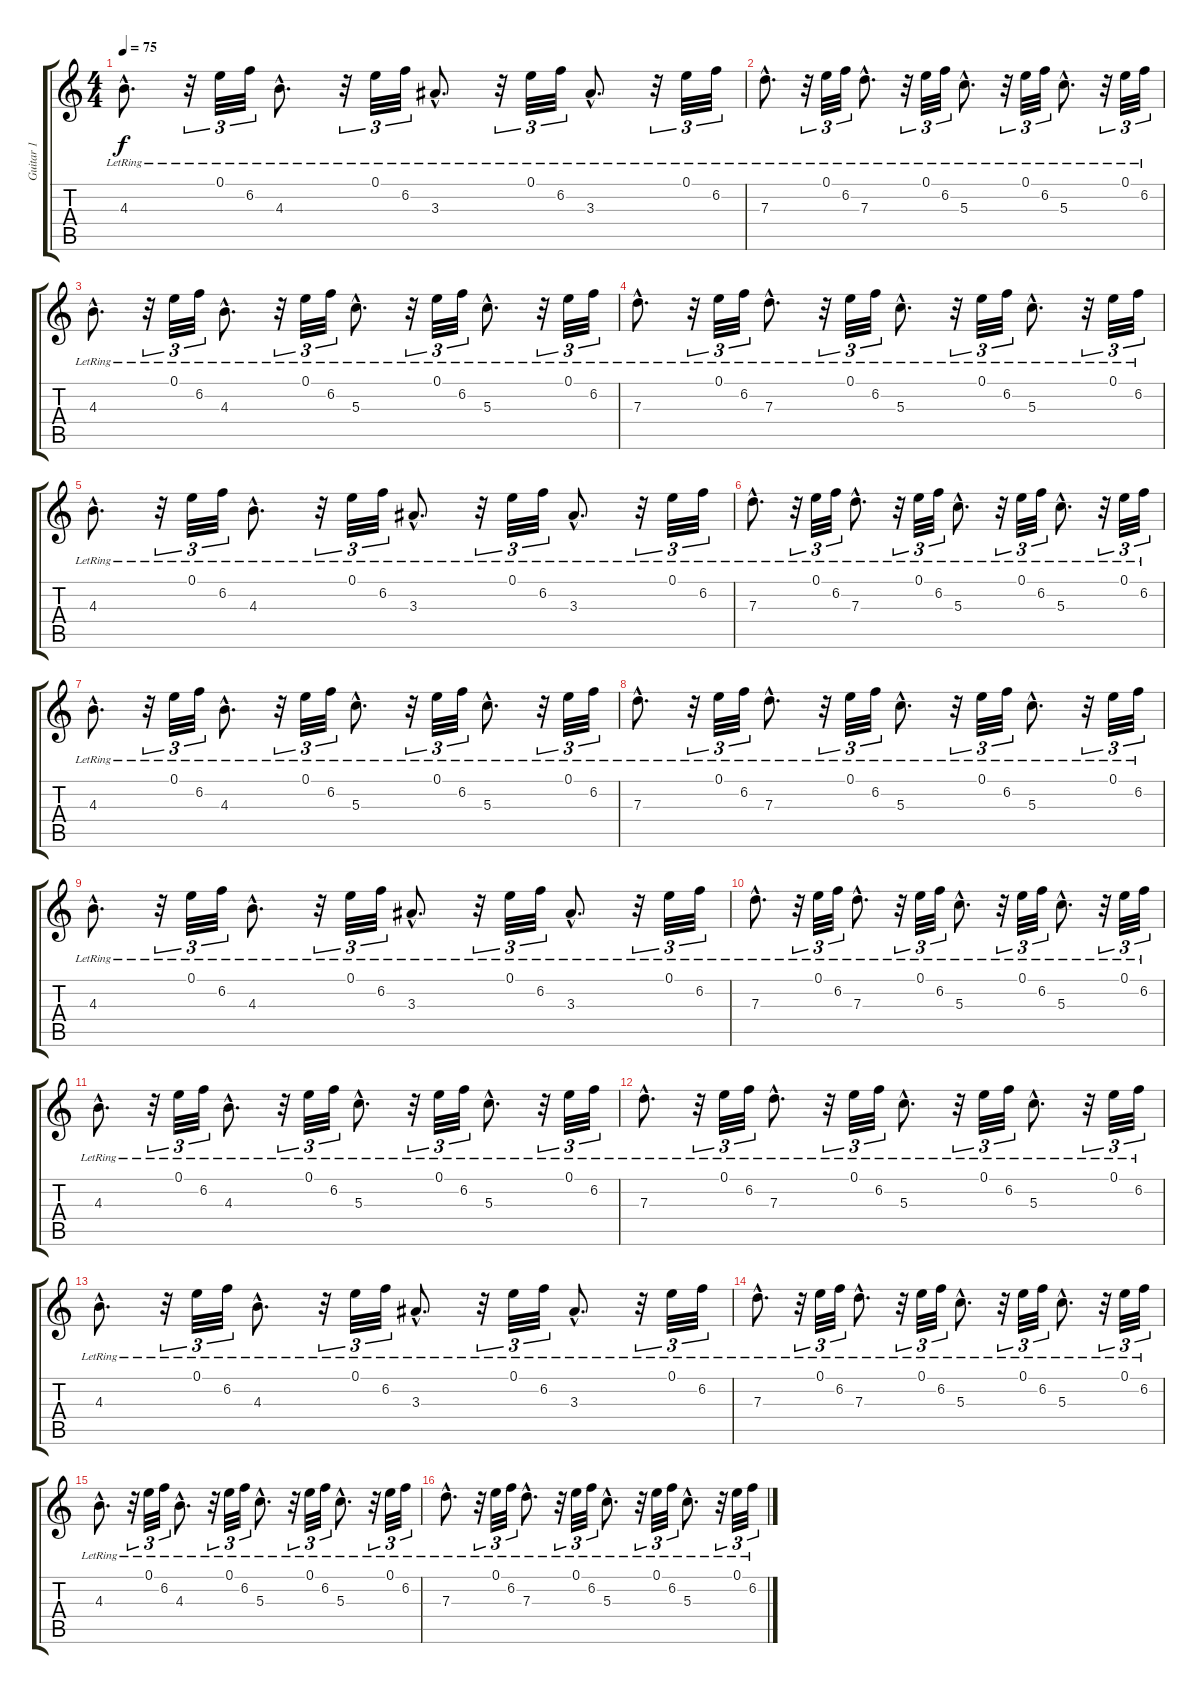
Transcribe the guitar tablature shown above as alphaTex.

\track ("Guitar 1" "Guitar 1") {instrument acousticguitarsteel}
\staff {score tabs}
\tuning (E4 B3 G3 D3 A2 E2) {hide}
\ts (4 4)
\tempo 75
\clef g2
\ks c
4.3{hac lr}.8{d dy f} r.32{tu (3 2)} 0.1{lr}.32{tu (3 2)} 6.2{lr}.32{tu (3 2)} 4.3{hac lr}.8{d} r.32{tu (3 2)} 0.1{lr}.32{tu (3 2)} 6.2{lr}.32{tu (3 2)} 3.3{hac lr}.8{d} r.32{tu (3 2)} 0.1{lr}.32{tu (3 2)} 6.2{lr}.32{tu (3 2)} 3.3{hac lr}.8{d} r.32{tu (3 2)} 0.1{lr}.32{tu (3 2)} 6.2{lr}.32{tu (3 2)} |
7.3{hac lr}.8{d} r.32{tu (3 2)} 0.1{lr}.32{tu (3 2)} 6.2{lr}.32{tu (3 2)} 7.3{hac lr}.8{d} r.32{tu (3 2)} 0.1{lr}.32{tu (3 2)} 6.2{lr}.32{tu (3 2)} 5.3{hac lr}.8{d} r.32{tu (3 2)} 0.1{lr}.32{tu (3 2)} 6.2{lr}.32{tu (3 2)} 5.3{hac lr}.8{d} r.32{tu (3 2)} 0.1{lr}.32{tu (3 2)} 6.2{lr}.32{tu (3 2)} |
4.3{hac lr}.8{d} r.32{tu (3 2)} 0.1{lr}.32{tu (3 2)} 6.2{lr}.32{tu (3 2)} 4.3{hac lr}.8{d} r.32{tu (3 2)} 0.1{lr}.32{tu (3 2)} 6.2{lr}.32{tu (3 2)} 5.3{hac lr}.8{d} r.32{tu (3 2)} 0.1{lr}.32{tu (3 2)} 6.2{lr}.32{tu (3 2)} 5.3{hac lr}.8{d} r.32{tu (3 2)} 0.1{lr}.32{tu (3 2)} 6.2{lr}.32{tu (3 2)} |
7.3{hac lr}.8{d} r.32{tu (3 2)} 0.1{lr}.32{tu (3 2)} 6.2{lr}.32{tu (3 2)} 7.3{hac lr}.8{d} r.32{tu (3 2)} 0.1{lr}.32{tu (3 2)} 6.2{lr}.32{tu (3 2)} 5.3{hac lr}.8{d} r.32{tu (3 2)} 0.1{lr}.32{tu (3 2)} 6.2{lr}.32{tu (3 2)} 5.3{hac lr}.8{d} r.32{tu (3 2)} 0.1{lr}.32{tu (3 2)} 6.2{lr}.32{tu (3 2)} |
4.3{hac lr}.8{d} r.32{tu (3 2)} 0.1{lr}.32{tu (3 2)} 6.2{lr}.32{tu (3 2)} 4.3{hac lr}.8{d} r.32{tu (3 2)} 0.1{lr}.32{tu (3 2)} 6.2{lr}.32{tu (3 2)} 3.3{hac lr}.8{d} r.32{tu (3 2)} 0.1{lr}.32{tu (3 2)} 6.2{lr}.32{tu (3 2)} 3.3{hac lr}.8{d} r.32{tu (3 2)} 0.1{lr}.32{tu (3 2)} 6.2{lr}.32{tu (3 2)} |
7.3{hac lr}.8{d} r.32{tu (3 2)} 0.1{lr}.32{tu (3 2)} 6.2{lr}.32{tu (3 2)} 7.3{hac lr}.8{d} r.32{tu (3 2)} 0.1{lr}.32{tu (3 2)} 6.2{lr}.32{tu (3 2)} 5.3{hac lr}.8{d} r.32{tu (3 2)} 0.1{lr}.32{tu (3 2)} 6.2{lr}.32{tu (3 2)} 5.3{hac lr}.8{d} r.32{tu (3 2)} 0.1{lr}.32{tu (3 2)} 6.2{lr}.32{tu (3 2)} |
4.3{hac lr}.8{d} r.32{tu (3 2)} 0.1{lr}.32{tu (3 2)} 6.2{lr}.32{tu (3 2)} 4.3{hac lr}.8{d} r.32{tu (3 2)} 0.1{lr}.32{tu (3 2)} 6.2{lr}.32{tu (3 2)} 5.3{hac lr}.8{d} r.32{tu (3 2)} 0.1{lr}.32{tu (3 2)} 6.2{lr}.32{tu (3 2)} 5.3{hac lr}.8{d} r.32{tu (3 2)} 0.1{lr}.32{tu (3 2)} 6.2{lr}.32{tu (3 2)} |
7.3{hac lr}.8{d} r.32{tu (3 2)} 0.1{lr}.32{tu (3 2)} 6.2{lr}.32{tu (3 2)} 7.3{hac lr}.8{d} r.32{tu (3 2)} 0.1{lr}.32{tu (3 2)} 6.2{lr}.32{tu (3 2)} 5.3{hac lr}.8{d} r.32{tu (3 2)} 0.1{lr}.32{tu (3 2)} 6.2{lr}.32{tu (3 2)} 5.3{hac lr}.8{d} r.32{tu (3 2)} 0.1{lr}.32{tu (3 2)} 6.2{lr}.32{tu (3 2)} |
4.3{hac lr}.8{d} r.32{tu (3 2)} 0.1{lr}.32{tu (3 2)} 6.2{lr}.32{tu (3 2)} 4.3{hac lr}.8{d} r.32{tu (3 2)} 0.1{lr}.32{tu (3 2)} 6.2{lr}.32{tu (3 2)} 3.3{hac lr}.8{d} r.32{tu (3 2)} 0.1{lr}.32{tu (3 2)} 6.2{lr}.32{tu (3 2)} 3.3{hac lr}.8{d} r.32{tu (3 2)} 0.1{lr}.32{tu (3 2)} 6.2{lr}.32{tu (3 2)} |
7.3{hac lr}.8{d} r.32{tu (3 2)} 0.1{lr}.32{tu (3 2)} 6.2{lr}.32{tu (3 2)} 7.3{hac lr}.8{d} r.32{tu (3 2)} 0.1{lr}.32{tu (3 2)} 6.2{lr}.32{tu (3 2)} 5.3{hac lr}.8{d} r.32{tu (3 2)} 0.1{lr}.32{tu (3 2)} 6.2{lr}.32{tu (3 2)} 5.3{hac lr}.8{d} r.32{tu (3 2)} 0.1{lr}.32{tu (3 2)} 6.2{lr}.32{tu (3 2)} |
4.3{hac lr}.8{d} r.32{tu (3 2)} 0.1{lr}.32{tu (3 2)} 6.2{lr}.32{tu (3 2)} 4.3{hac lr}.8{d} r.32{tu (3 2)} 0.1{lr}.32{tu (3 2)} 6.2{lr}.32{tu (3 2)} 5.3{hac lr}.8{d} r.32{tu (3 2)} 0.1{lr}.32{tu (3 2)} 6.2{lr}.32{tu (3 2)} 5.3{hac lr}.8{d} r.32{tu (3 2)} 0.1{lr}.32{tu (3 2)} 6.2{lr}.32{tu (3 2)} |
7.3{hac lr}.8{d} r.32{tu (3 2)} 0.1{lr}.32{tu (3 2)} 6.2{lr}.32{tu (3 2)} 7.3{hac lr}.8{d} r.32{tu (3 2)} 0.1{lr}.32{tu (3 2)} 6.2{lr}.32{tu (3 2)} 5.3{hac lr}.8{d} r.32{tu (3 2)} 0.1{lr}.32{tu (3 2)} 6.2{lr}.32{tu (3 2)} 5.3{hac lr}.8{d} r.32{tu (3 2)} 0.1{lr}.32{tu (3 2)} 6.2{lr}.32{tu (3 2)} |
4.3{hac lr}.8{d} r.32{tu (3 2)} 0.1{lr}.32{tu (3 2)} 6.2{lr}.32{tu (3 2)} 4.3{hac lr}.8{d} r.32{tu (3 2)} 0.1{lr}.32{tu (3 2)} 6.2{lr}.32{tu (3 2)} 3.3{hac lr}.8{d} r.32{tu (3 2)} 0.1{lr}.32{tu (3 2)} 6.2{lr}.32{tu (3 2)} 3.3{hac lr}.8{d} r.32{tu (3 2)} 0.1{lr}.32{tu (3 2)} 6.2{lr}.32{tu (3 2)} |
7.3{hac lr}.8{d} r.32{tu (3 2)} 0.1{lr}.32{tu (3 2)} 6.2{lr}.32{tu (3 2)} 7.3{hac lr}.8{d} r.32{tu (3 2)} 0.1{lr}.32{tu (3 2)} 6.2{lr}.32{tu (3 2)} 5.3{hac lr}.8{d} r.32{tu (3 2)} 0.1{lr}.32{tu (3 2)} 6.2{lr}.32{tu (3 2)} 5.3{hac lr}.8{d} r.32{tu (3 2)} 0.1{lr}.32{tu (3 2)} 6.2{lr}.32{tu (3 2)} |
4.3{hac lr}.8{d} r.32{tu (3 2)} 0.1{lr}.32{tu (3 2)} 6.2{lr}.32{tu (3 2)} 4.3{hac lr}.8{d} r.32{tu (3 2)} 0.1{lr}.32{tu (3 2)} 6.2{lr}.32{tu (3 2)} 5.3{hac lr}.8{d} r.32{tu (3 2)} 0.1{lr}.32{tu (3 2)} 6.2{lr}.32{tu (3 2)} 5.3{hac lr}.8{d} r.32{tu (3 2)} 0.1{lr}.32{tu (3 2)} 6.2{lr}.32{tu (3 2)} |
7.3{hac lr}.8{d} r.32{tu (3 2)} 0.1{lr}.32{tu (3 2)} 6.2{lr}.32{tu (3 2)} 7.3{hac lr}.8{d} r.32{tu (3 2)} 0.1{lr}.32{tu (3 2)} 6.2{lr}.32{tu (3 2)} 5.3{hac lr}.8{d} r.32{tu (3 2)} 0.1{lr}.32{tu (3 2)} 6.2{lr}.32{tu (3 2)} 5.3{hac lr}.8{d} r.32{tu (3 2)} 0.1{lr}.32{tu (3 2)} 6.2{lr}.32{tu (3 2)}
